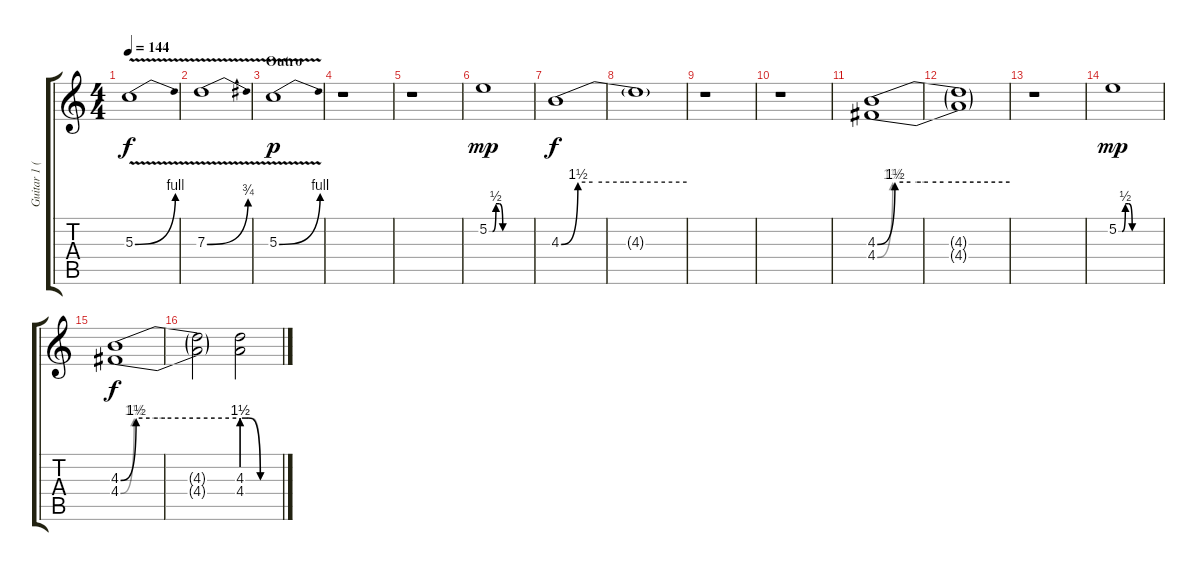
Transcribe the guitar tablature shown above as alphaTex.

\track ("Guitar 1 (Slide)" "Guitar 1 (") {instrument electricguitarjazz}
\staff {score tabs}
\tuning (E4 B3 G3 D3 A2 E2) {hide}
\ts (4 4)
\tempo 144
\clef g2
\ks c
5.3{be (bend 0 0 60 4) v}.1{dy f} |
7.3{be (bend 0 0 60 3) v}.1 |
\section ("" "Outro")
5.3{be (bend 0 0 60 4) v}.1{dy p} |
r.1 |
r.1 |
5.2{be (custom 0 0 5 0 10 2 15 2 20 0 60 0)}.1{dy mp} |
4.3{be (custom 0 0 8 6 15 6 23 6 30 6 60 6)}.1{dy f} |
4.3{t}.1 |
r.1 |
r.1 |
(4.3{be (custom 0 0 8 6 15 6 23 6 30 6 60 6)} 4.4{be (custom 0 0 7 6 15 6 22 6 30 6 60 6)}).1 |
(4.3{t} 4.4{t}).1 |
r.1 |
5.2{be (custom 0 0 5 0 10 2 15 2 20 0 60 0)}.1{dy mp} |
(4.3{be (custom 0 0 8 6 15 6 23 6 30 6 60 6)} 4.4{be (custom 0 0 7 6 15 6 22 6 30 6 60 6)}).1{dy f} |
(4.3{t} 4.4{t}).2 (4.3{be (custom 0 6 11 6 30 0 40 0 60 0)} 4.4{be (custom 0 6 14 6 30 0 40 0 60 0)}).2
